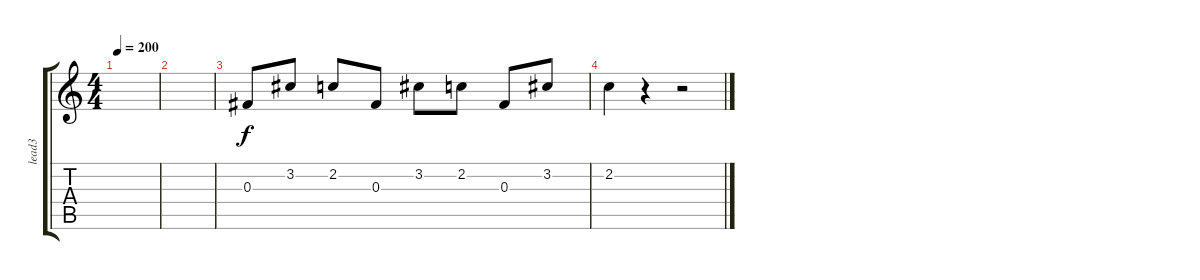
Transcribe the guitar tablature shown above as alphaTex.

\track ("lead3" "lead3") {instrument distortionguitar}
\staff {score tabs}
\tuning (Eb4 Bb3 Gb3 Db3 Ab2 Eb2) {hide}
\ts (4 4)
\tempo 200
\clef g2
\ks c
|
|
0.3.8 3.2.8 2.2.8 0.3.8 3.2.8 2.2.8 0.3.8 3.2.8 |
2.2.4 r.4 r.2
